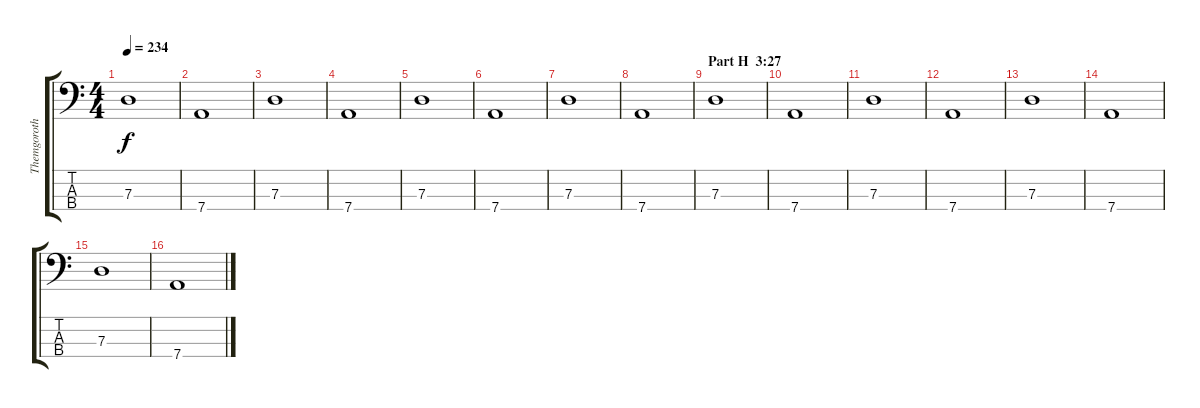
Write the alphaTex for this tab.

\track ("Themgoroth" "Themgoroth") {instrument electricbassfinger}
\staff {score tabs}
\tuning (F2 C2 G1 D1) {hide}
\ts (4 4)
\tempo 234
\clef f4
\ks c
7.3.1{dy f} |
7.4.1 |
7.3.1 |
7.4.1 |
7.3.1 |
7.4.1 |
7.3.1 |
7.4.1 |
\section ("" "Part H  3:27")
7.3.1 |
7.4.1 |
7.3.1 |
7.4.1 |
7.3.1 |
7.4.1 |
7.3.1 |
7.4.1
